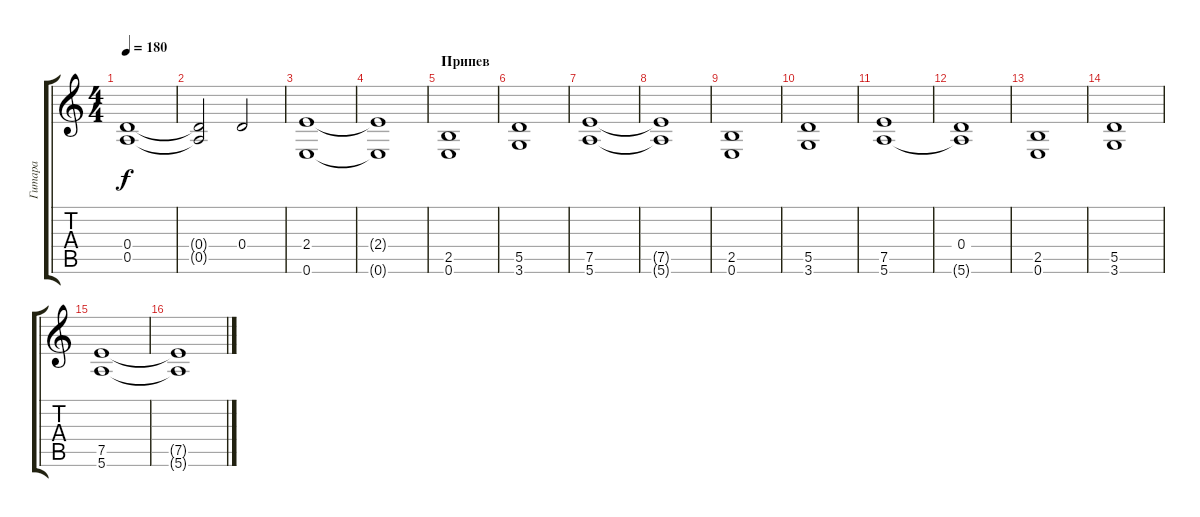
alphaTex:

\track ("Гитара" "Гитара") {instrument overdrivenguitar}
\staff {score tabs}
\tuning (E4 B3 G3 D3 A2 E2) {hide}
\ts (4 4)
\tempo 180
\clef g2
\ks c
(0.4 0.5).1{dy f} |
(0.4{t} 0.5{t}).2 0.4.2 |
(2.4 0.6).1 |
(2.4{t} 0.6{t}).1 |
\section ("" "Припев")
(2.5 0.6).1 |
(5.5 3.6).1 |
(7.5 5.6).1 |
(7.5{t} 5.6{t}).1 |
(2.5 0.6).1 |
(5.5 3.6).1 |
(7.5 5.6).1 |
(0.4 5.6{t}).1 |
(2.5 0.6).1 |
(5.5 3.6).1 |
(7.5 5.6).1 |
(7.5{t} 5.6{t}).1
